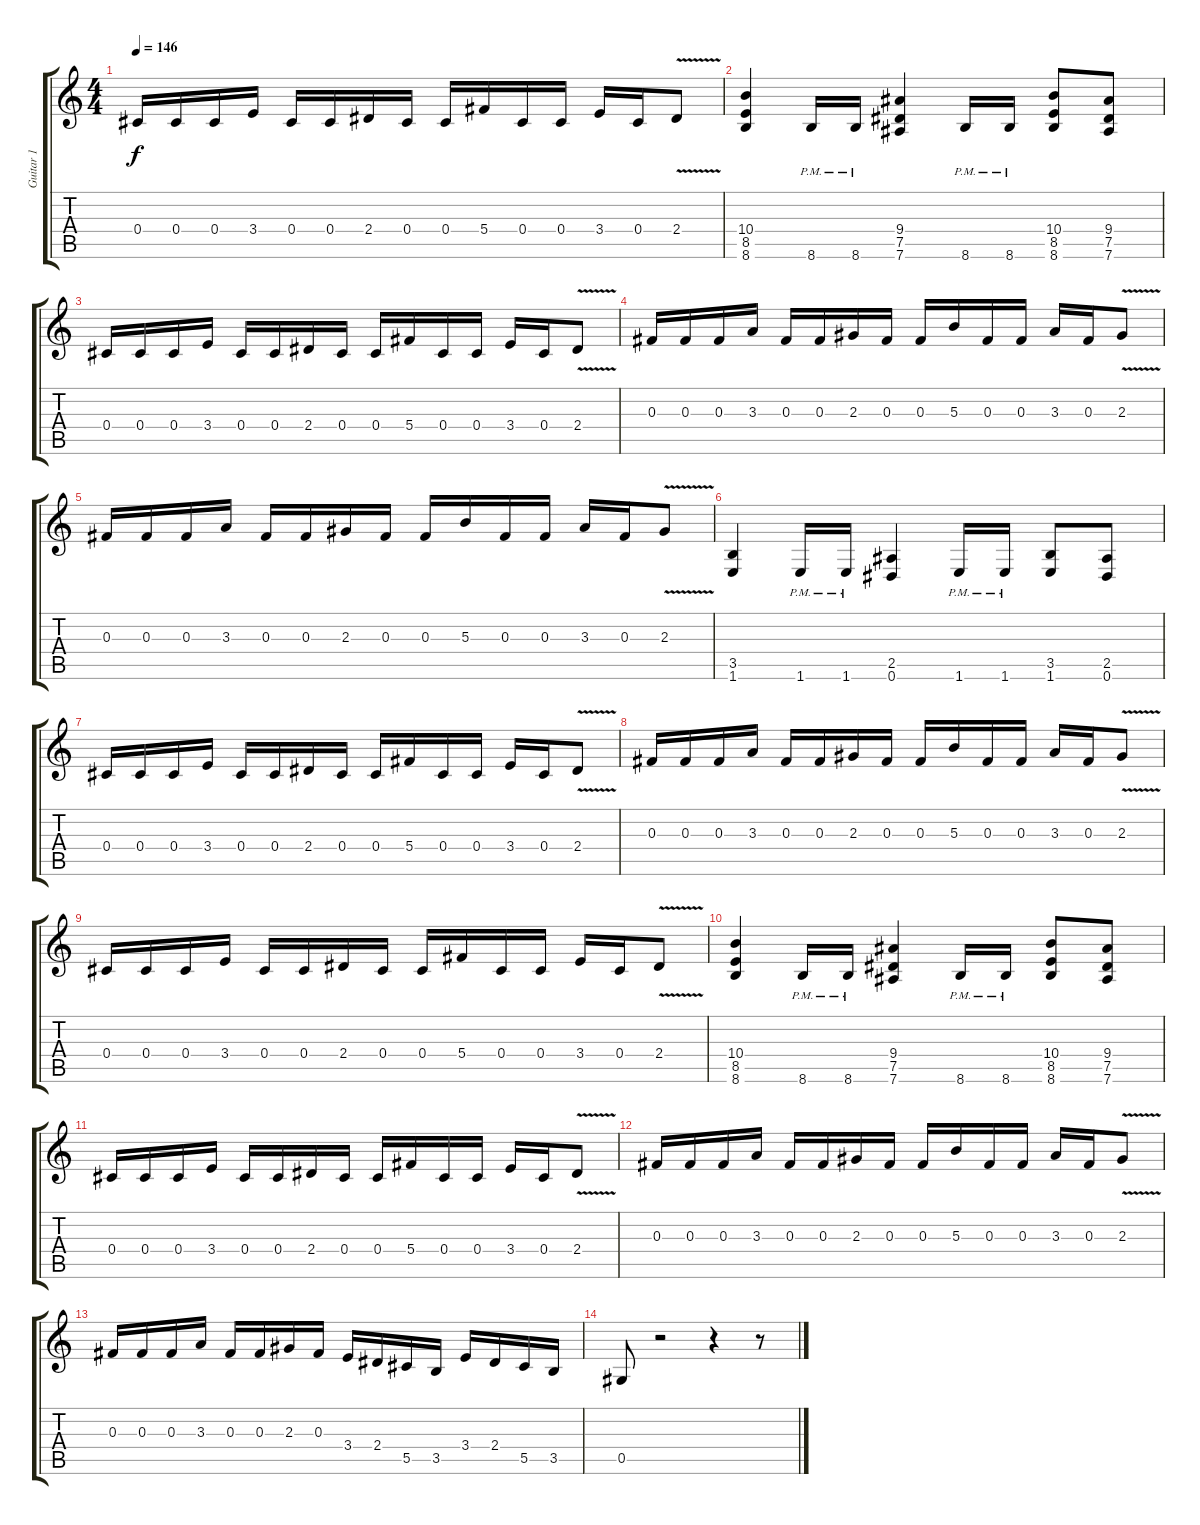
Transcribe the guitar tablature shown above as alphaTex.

\track ("Guitar 1" "Guitar 1") {instrument overdrivenguitar}
\staff {score tabs}
\tuning (Eb4 Bb3 Gb3 Db3 Ab2 Eb2) {hide}
\ts (4 4)
\tempo 146
\clef g2
\ks c
0.4.16{dy f} 0.4.16 0.4.16 3.4.16 0.4.16 0.4.16 2.4.16 0.4.16 0.4.16 5.4.16 0.4.16 0.4.16 3.4.16 0.4.16 2.4{v}.8 |
(10.4 8.5 8.6).4 8.6{pm}.16 8.6{pm}.16 (9.4 7.5 7.6).4 8.6{pm}.16 8.6{pm}.16 (10.4 8.5 8.6).8 (9.4 7.5 7.6).8 |
0.4.16 0.4.16 0.4.16 3.4.16 0.4.16 0.4.16 2.4.16 0.4.16 0.4.16 5.4.16 0.4.16 0.4.16 3.4.16 0.4.16 2.4{v}.8 |
0.3.16 0.3.16 0.3.16 3.3.16 0.3.16 0.3.16 2.3.16 0.3.16 0.3.16 5.3.16 0.3.16 0.3.16 3.3.16 0.3.16 2.3{v}.8 |
0.3.16 0.3.16 0.3.16 3.3.16 0.3.16 0.3.16 2.3.16 0.3.16 0.3.16 5.3.16 0.3.16 0.3.16 3.3.16 0.3.16 2.3{v}.8 |
(3.5 1.6).4 1.6{pm}.16 1.6{pm}.16 (2.5 0.6).4 1.6{pm}.16 1.6{pm}.16 (3.5 1.6).8 (2.5 0.6).8 |
0.4.16 0.4.16 0.4.16 3.4.16 0.4.16 0.4.16 2.4.16 0.4.16 0.4.16 5.4.16 0.4.16 0.4.16 3.4.16 0.4.16 2.4{v}.8 |
0.3.16 0.3.16 0.3.16 3.3.16 0.3.16 0.3.16 2.3.16 0.3.16 0.3.16 5.3.16 0.3.16 0.3.16 3.3.16 0.3.16 2.3{v}.8 |
0.4.16 0.4.16 0.4.16 3.4.16 0.4.16 0.4.16 2.4.16 0.4.16 0.4.16 5.4.16 0.4.16 0.4.16 3.4.16 0.4.16 2.4{v}.8 |
(10.4 8.5 8.6).4 8.6{pm}.16 8.6{pm}.16 (9.4 7.5 7.6).4 8.6{pm}.16 8.6{pm}.16 (10.4 8.5 8.6).8 (9.4 7.5 7.6).8 |
0.4.16 0.4.16 0.4.16 3.4.16 0.4.16 0.4.16 2.4.16 0.4.16 0.4.16 5.4.16 0.4.16 0.4.16 3.4.16 0.4.16 2.4{v}.8 |
0.3.16 0.3.16 0.3.16 3.3.16 0.3.16 0.3.16 2.3.16 0.3.16 0.3.16 5.3.16 0.3.16 0.3.16 3.3.16 0.3.16 2.3{v}.8 |
0.3.16 0.3.16 0.3.16 3.3.16 0.3.16 0.3.16 2.3.16 0.3.16 3.4.16 2.4.16 5.5.16 3.5.16 3.4.16 2.4.16 5.5.16 3.5.16 |
0.5.8 r.2 r.4 r.8
